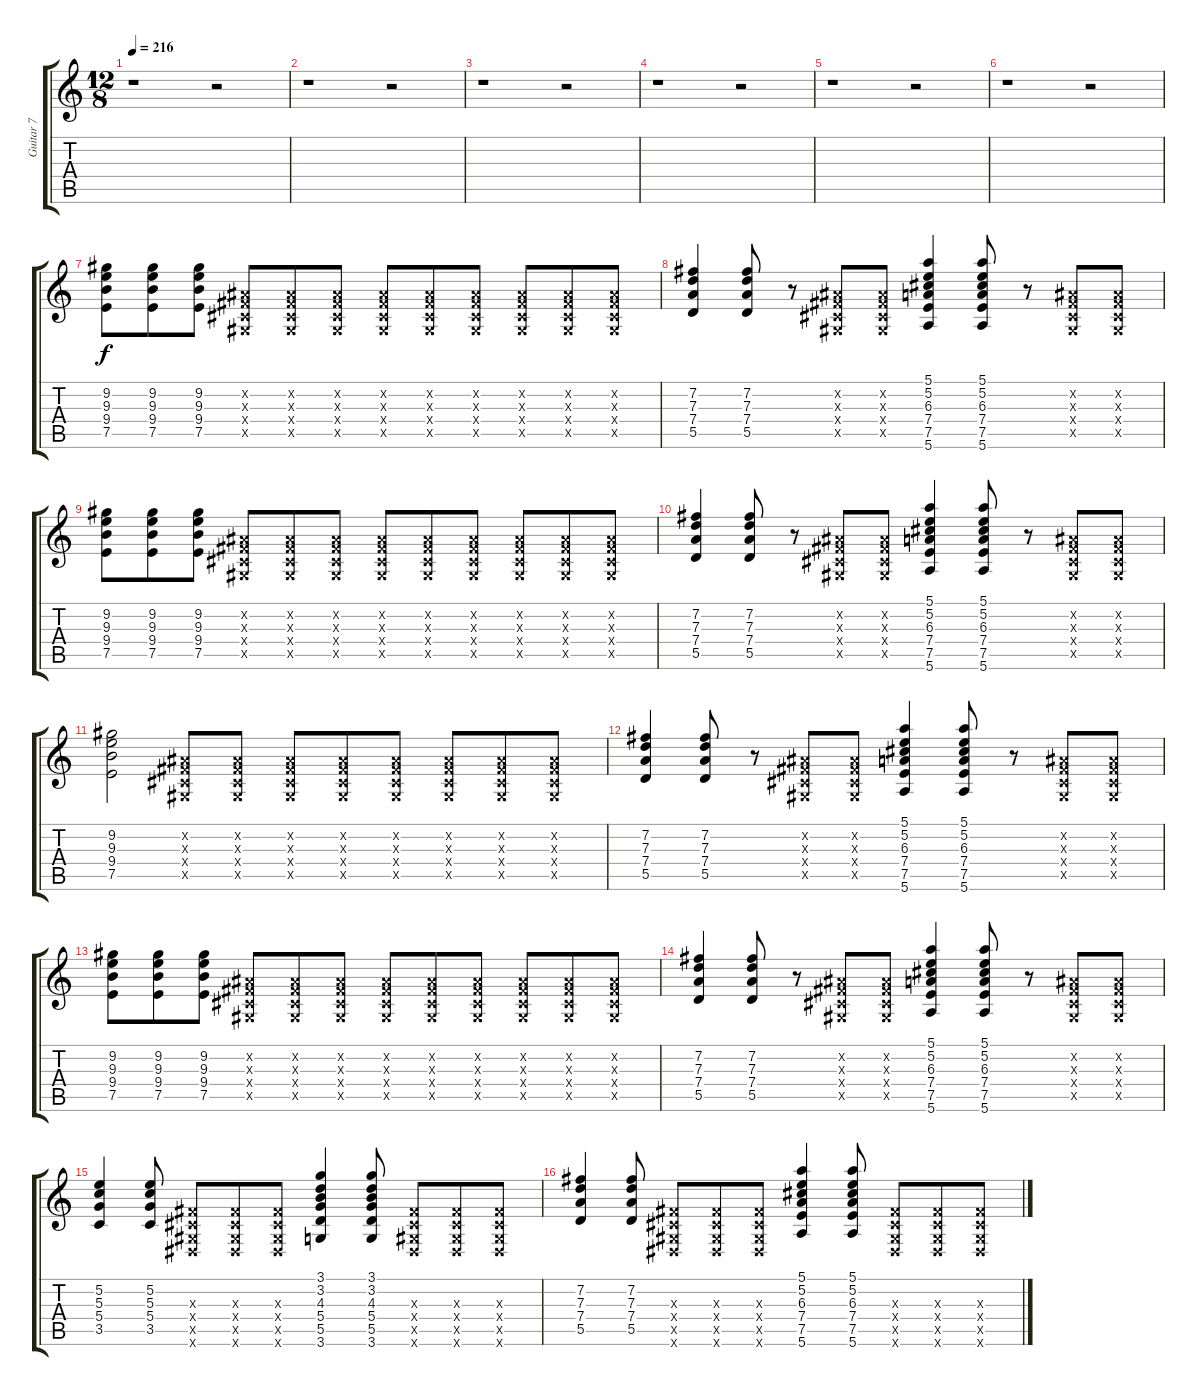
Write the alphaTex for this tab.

\track ("Guitar 7" "Guitar 7") {instrument overdrivenguitar}
\staff {score tabs}
\tuning (E4 B3 G3 D3 A2 E2) {hide}
\ts (12 8)
\tempo 216
\clef g2
\ks c
r.1{dy f} r.2 |
r.1 r.2 |
r.1 r.2 |
r.1 r.2 |
r.1 r.2 |
r.1 r.2 |
(9.2 9.3 9.4 7.5).8 (9.2 9.3 9.4 7.5).8 (9.2 9.3 9.4 7.5).8 (-1.2{x} -1.3{x} -1.4{x} -1.5{x}).8 (-1.2{x} -1.3{x} -1.4{x} -1.5{x}).8 (-1.2{x} -1.3{x} -1.4{x} -1.5{x}).8 (-1.2{x} -1.3{x} -1.4{x} -1.5{x}).8 (-1.2{x} -1.3{x} -1.4{x} -1.5{x}).8 (-1.2{x} -1.3{x} -1.4{x} -1.5{x}).8 (-1.2{x} -1.3{x} -1.4{x} -1.5{x}).8 (-1.2{x} -1.3{x} -1.4{x} -1.5{x}).8 (-1.2{x} -1.3{x} -1.4{x} -1.5{x}).8 |
(7.2 7.3 7.4 5.5).4 (7.2 7.3 7.4 5.5).8 r.8 (-1.2{x} -1.3{x} -1.4{x} -1.5{x}).8 (-1.2{x} -1.3{x} -1.4{x} -1.5{x}).8 (5.1 5.2 6.3 7.4 7.5 5.6).4 (5.1 5.2 6.3 7.4 7.5 5.6).8 r.8 (-1.2{x} -1.3{x} -1.4{x} -1.5{x}).8 (-1.2{x} -1.3{x} -1.4{x} -1.5{x}).8 |
(9.2 9.3 9.4 7.5).8 (9.2 9.3 9.4 7.5).8 (9.2 9.3 9.4 7.5).8 (-1.2{x} -1.3{x} -1.4{x} -1.5{x}).8 (-1.2{x} -1.3{x} -1.4{x} -1.5{x}).8 (-1.2{x} -1.3{x} -1.4{x} -1.5{x}).8 (-1.2{x} -1.3{x} -1.4{x} -1.5{x}).8 (-1.2{x} -1.3{x} -1.4{x} -1.5{x}).8 (-1.2{x} -1.3{x} -1.4{x} -1.5{x}).8 (-1.2{x} -1.3{x} -1.4{x} -1.5{x}).8 (-1.2{x} -1.3{x} -1.4{x} -1.5{x}).8 (-1.2{x} -1.3{x} -1.4{x} -1.5{x}).8 |
(7.2 7.3 7.4 5.5).4 (7.2 7.3 7.4 5.5).8 r.8 (-1.2{x} -1.3{x} -1.4{x} -1.5{x}).8 (-1.2{x} -1.3{x} -1.4{x} -1.5{x}).8 (5.1 5.2 6.3 7.4 7.5 5.6).4 (5.1 5.2 6.3 7.4 7.5 5.6).8 r.8 (-1.2{x} -1.3{x} -1.4{x} -1.5{x}).8 (-1.2{x} -1.3{x} -1.4{x} -1.5{x}).8 |
(9.2 9.3 9.4 7.5).2 (-1.2{x} -1.3{x} -1.4{x} -1.5{x}).8 (-1.2{x} -1.3{x} -1.4{x} -1.5{x}).8 (-1.2{x} -1.3{x} -1.4{x} -1.5{x}).8 (-1.2{x} -1.3{x} -1.4{x} -1.5{x}).8 (-1.2{x} -1.3{x} -1.4{x} -1.5{x}).8 (-1.2{x} -1.3{x} -1.4{x} -1.5{x}).8 (-1.2{x} -1.3{x} -1.4{x} -1.5{x}).8 (-1.2{x} -1.3{x} -1.4{x} -1.5{x}).8 |
(7.2 7.3 7.4 5.5).4 (7.2 7.3 7.4 5.5).8 r.8 (-1.2{x} -1.3{x} -1.4{x} -1.5{x}).8 (-1.2{x} -1.3{x} -1.4{x} -1.5{x}).8 (5.1 5.2 6.3 7.4 7.5 5.6).4 (5.1 5.2 6.3 7.4 7.5 5.6).8 r.8 (-1.2{x} -1.3{x} -1.4{x} -1.5{x}).8 (-1.2{x} -1.3{x} -1.4{x} -1.5{x}).8 |
(9.2 9.3 9.4 7.5).8 (9.2 9.3 9.4 7.5).8 (9.2 9.3 9.4 7.5).8 (-1.2{x} -1.3{x} -1.4{x} -1.5{x}).8 (-1.2{x} -1.3{x} -1.4{x} -1.5{x}).8 (-1.2{x} -1.3{x} -1.4{x} -1.5{x}).8 (-1.2{x} -1.3{x} -1.4{x} -1.5{x}).8 (-1.2{x} -1.3{x} -1.4{x} -1.5{x}).8 (-1.2{x} -1.3{x} -1.4{x} -1.5{x}).8 (-1.2{x} -1.3{x} -1.4{x} -1.5{x}).8 (-1.2{x} -1.3{x} -1.4{x} -1.5{x}).8 (-1.2{x} -1.3{x} -1.4{x} -1.5{x}).8 |
(7.2 7.3 7.4 5.5).4 (7.2 7.3 7.4 5.5).8 r.8 (-1.2{x} -1.3{x} -1.4{x} -1.5{x}).8 (-1.2{x} -1.3{x} -1.4{x} -1.5{x}).8 (5.1 5.2 6.3 7.4 7.5 5.6).4 (5.1 5.2 6.3 7.4 7.5 5.6).8 r.8 (-1.2{x} -1.3{x} -1.4{x} -1.5{x}).8 (-1.2{x} -1.3{x} -1.4{x} -1.5{x}).8 |
(5.2 5.3 5.4 3.5).4 (5.2 5.3 5.4 3.5).8 (-1.3{x} -1.4{x} -1.5{x} -1.6{x}).8 (-1.3{x} -1.4{x} -1.5{x} -1.6{x}).8 (-1.3{x} -1.4{x} -1.5{x} -1.6{x}).8 (3.1 3.2 4.3 5.4 5.5 3.6).4 (3.1 3.2 4.3 5.4 5.5 3.6).8 (-1.3{x} -1.4{x} -1.5{x} -1.6{x}).8 (-1.3{x} -1.4{x} -1.5{x} -1.6{x}).8 (-1.3{x} -1.4{x} -1.5{x} -1.6{x}).8 |
(7.2 7.3 7.4 5.5).4 (7.2 7.3 7.4 5.5).8 (-1.3{x} -1.4{x} -1.5{x} -1.6{x}).8 (-1.3{x} -1.4{x} -1.5{x} -1.6{x}).8 (-1.3{x} -1.4{x} -1.5{x} -1.6{x}).8 (5.1 5.2 6.3 7.4 7.5 5.6).4 (5.1 5.2 6.3 7.4 7.5 5.6).8 (-1.3{x} -1.4{x} -1.5{x} -1.6{x}).8 (-1.3{x} -1.4{x} -1.5{x} -1.6{x}).8 (-1.3{x} -1.4{x} -1.5{x} -1.6{x}).8
